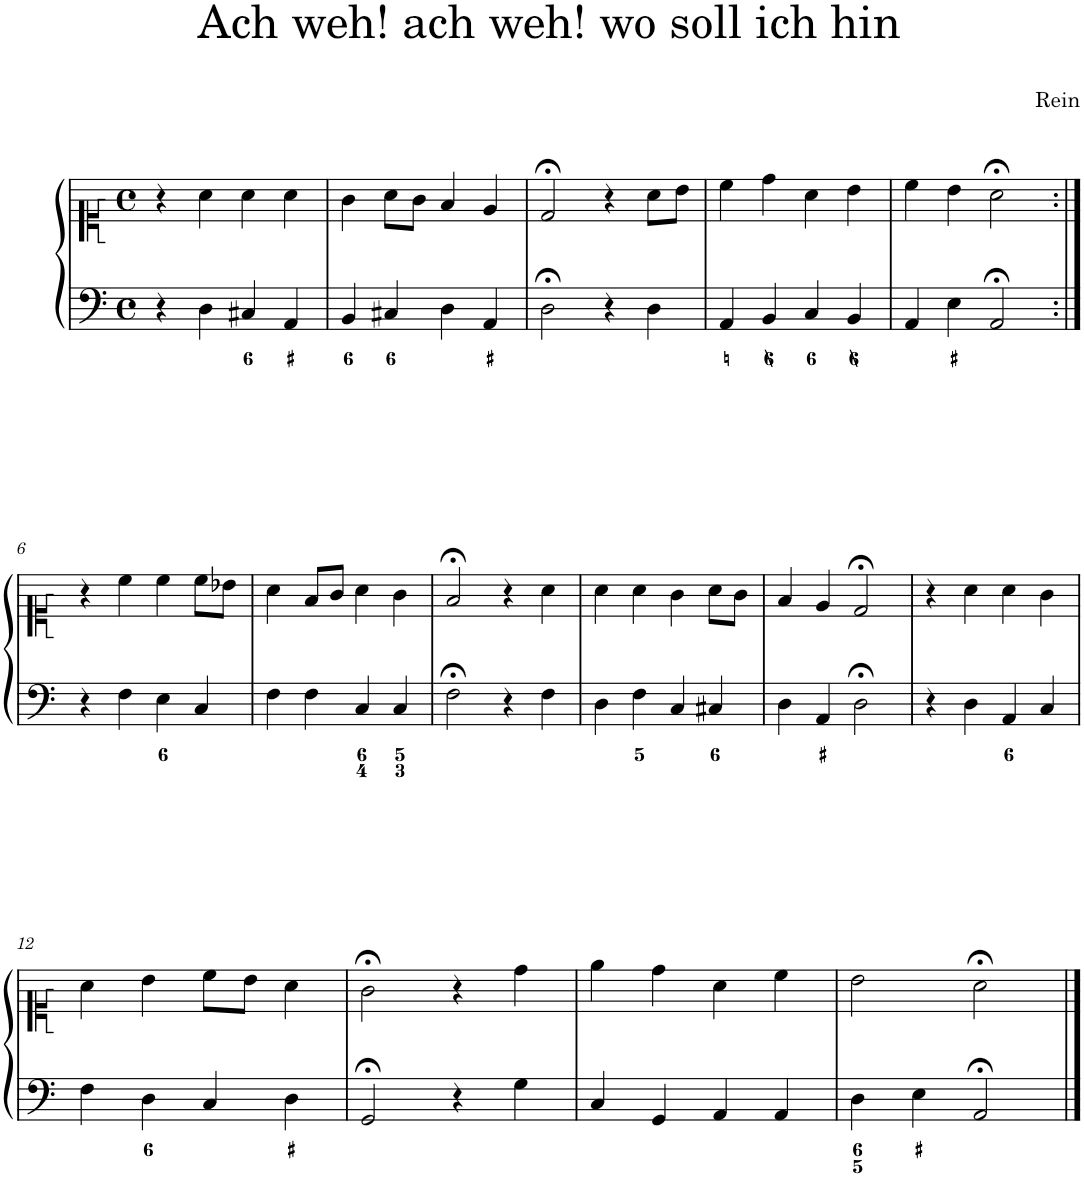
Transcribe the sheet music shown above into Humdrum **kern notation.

**kern	**kern
*part1	*part1
*staff2	*staff1
*I"Piano	*
*I'Pno.	*
*clefF4	*clefC1
*k[]	*k[]
*M4/4	*M4/4
*met(c)	*met(c)
=1	=1
4r	4r
4D\	4a\
4C#X/	4a\
4AA/	4a\
=2	=2
4BB/	4g\
4C#X/	8a\L
.	8g\J
4D\	4f/
4AA/	4e/
=3	=3
2D;<\	2d;</
4r	4r
4D\	8a\L
.	8b\J
=4	=4
4AA/	4cc\
4BB/	4dd\
4C/	4a\
4BB/	4b\
=5	=5
4AA/	4cc\
4E\	4b\
2AA;</	2a;<\
!!LO:LB:g=z
=6:|!	=6:|!
4r	4r
4F\	4cc\
4E\	4cc\
4C/	8cc\L
.	8b-X\J
=7	=7
4F\	4a\
4F\	8f/L
.	8g/J
4C/	4a\
4C/	4g\
=8	=8
2F;<\	2f;</
4r	4r
4F\	4a\
=9	=9
4D\	4a\
4F\	4a\
4C/	4g\
4C#X/	8a\L
.	8g\J
=10	=10
4D\	4f/
4AA/	4e/
2D;<\	2d;</
=11	=11
4r	4r
4D\	4a\
4AA/	4a\
4C/	4g\
!!LO:LB:g=z
=12	=12
4F\	4a\
4D\	4b\
4C/	8cc\L
.	8b\J
4D\	4a\
=13	=13
2GG;</	2g;<\
4r	4r
4G\	4dd\
=14	=14
4C/	4ee\
4GG/	4dd\
4AA/	4a\
4AA/	4cc\
=15	=15
4D\	2b\
4E\	.
2AA;</	2a;<\
==	==
*-	*-
